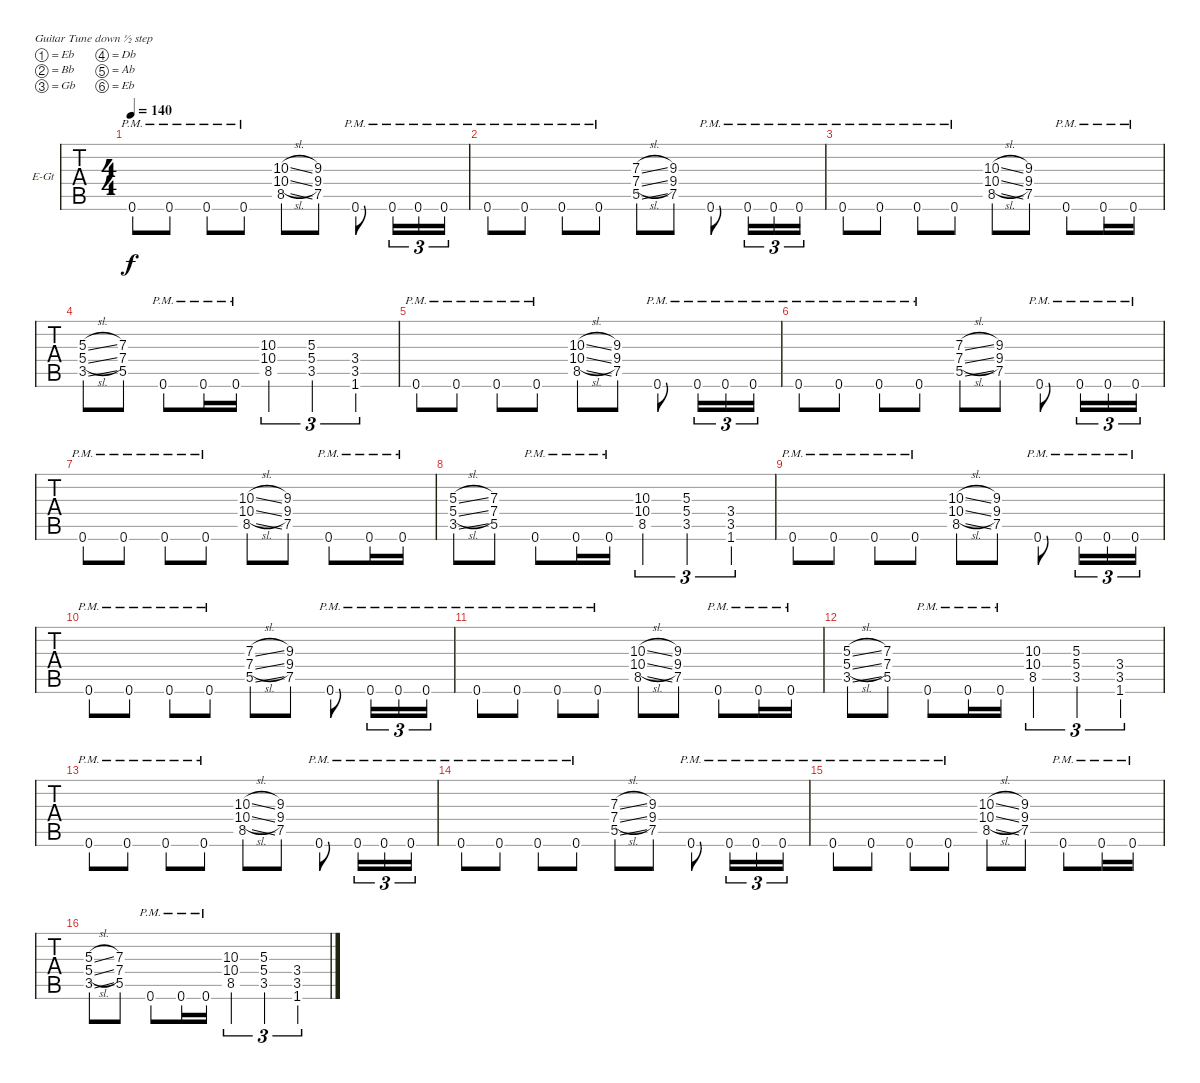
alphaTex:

\bracketExtendMode groupsimilarinstruments
\firstSystemTrackNameOrientation horizontal
\otherSystemsTrackNameOrientation horizontal
\track ("Guitare rythm" "E-Gt") {instrument overdrivenguitar}
\staff {tabs}
\tuning (Eb4 Bb3 Gb3 Db3 Ab2 Eb2)
\ts (4 4)
\tempo 140
\clef g2
\ks c
0.6{pm}.8{dy f} 0.6{pm}.8 0.6{pm}.8 0.6{pm}.8 (10.3{sl} 10.4{sl} 8.5{sl}).8 (9.3 9.4 7.5).8 0.6{pm}.8 0.6{pm}.16{tu (3 2)} 0.6{pm}.16{tu (3 2)} 0.6{pm}.16{tu (3 2)} |
0.6{pm}.8 0.6{pm}.8 0.6{pm}.8 0.6{pm}.8 (7.3{sl} 7.4{sl} 5.5{sl}).8 (9.3 9.4 7.5).8 0.6{pm}.8 0.6{pm}.16{tu (3 2)} 0.6{pm}.16{tu (3 2)} 0.6{pm}.16{tu (3 2)} |
0.6{pm}.8 0.6{pm}.8 0.6{pm}.8 0.6{pm}.8 (10.3{sl} 10.4{sl} 8.5{sl}).8 (9.3 9.4 7.5).8 0.6{pm}.8 0.6{pm}.16 0.6{pm}.16 |
(5.3{sl} 5.4{sl} 3.5{sl}).8 (7.3 7.4 5.5).8 0.6{pm}.8 0.6{pm}.16 0.6{pm}.16 (10.3 10.4 8.5).4{tu (3 2)} (5.3 5.4 3.5).4{tu (3 2)} (3.4 3.5 1.6).4{tu (3 2)} |
0.6{pm}.8 0.6{pm}.8 0.6{pm}.8 0.6{pm}.8 (10.3{sl} 10.4{sl} 8.5{sl}).8 (9.3 9.4 7.5).8 0.6{pm}.8 0.6{pm}.16{tu (3 2)} 0.6{pm}.16{tu (3 2)} 0.6{pm}.16{tu (3 2)} |
0.6{pm}.8 0.6{pm}.8 0.6{pm}.8 0.6{pm}.8 (7.3{sl} 7.4{sl} 5.5{sl}).8 (9.3 9.4 7.5).8 0.6{pm}.8 0.6{pm}.16{tu (3 2)} 0.6{pm}.16{tu (3 2)} 0.6{pm}.16{tu (3 2)} |
0.6{pm}.8 0.6{pm}.8 0.6{pm}.8 0.6{pm}.8 (10.3{sl} 10.4{sl} 8.5{sl}).8 (9.3 9.4 7.5).8 0.6{pm}.8 0.6{pm}.16 0.6{pm}.16 |
(5.3{sl} 5.4{sl} 3.5{sl}).8 (7.3 7.4 5.5).8 0.6{pm}.8 0.6{pm}.16 0.6{pm}.16 (10.3 10.4 8.5).4{tu (3 2)} (5.3 5.4 3.5).4{tu (3 2)} (3.4 3.5 1.6).4{tu (3 2)} |
0.6{pm}.8 0.6{pm}.8 0.6{pm}.8 0.6{pm}.8 (10.3{sl} 10.4{sl} 8.5{sl}).8 (9.3 9.4 7.5).8 0.6{pm}.8 0.6{pm}.16{tu (3 2)} 0.6{pm}.16{tu (3 2)} 0.6{pm}.16{tu (3 2)} |
0.6{pm}.8 0.6{pm}.8 0.6{pm}.8 0.6{pm}.8 (7.3{sl} 7.4{sl} 5.5{sl}).8 (9.3 9.4 7.5).8 0.6{pm}.8 0.6{pm}.16{tu (3 2)} 0.6{pm}.16{tu (3 2)} 0.6{pm}.16{tu (3 2)} |
0.6{pm}.8 0.6{pm}.8 0.6{pm}.8 0.6{pm}.8 (10.3{sl} 10.4{sl} 8.5{sl}).8 (9.3 9.4 7.5).8 0.6{pm}.8 0.6{pm}.16 0.6{pm}.16 |
(5.3{sl} 5.4{sl} 3.5{sl}).8 (7.3 7.4 5.5).8 0.6{pm}.8 0.6{pm}.16 0.6{pm}.16 (10.3 10.4 8.5).4{tu (3 2)} (5.3 5.4 3.5).4{tu (3 2)} (3.4 3.5 1.6).4{tu (3 2)} |
0.6{pm}.8 0.6{pm}.8 0.6{pm}.8 0.6{pm}.8 (10.3{sl} 10.4{sl} 8.5{sl}).8 (9.3 9.4 7.5).8 0.6{pm}.8 0.6{pm}.16{tu (3 2)} 0.6{pm}.16{tu (3 2)} 0.6{pm}.16{tu (3 2)} |
0.6{pm}.8 0.6{pm}.8 0.6{pm}.8 0.6{pm}.8 (7.3{sl} 7.4{sl} 5.5{sl}).8 (9.3 9.4 7.5).8 0.6{pm}.8 0.6{pm}.16{tu (3 2)} 0.6{pm}.16{tu (3 2)} 0.6{pm}.16{tu (3 2)} |
0.6{pm}.8 0.6{pm}.8 0.6{pm}.8 0.6{pm}.8 (10.3{sl} 10.4{sl} 8.5{sl}).8 (9.3 9.4 7.5).8 0.6{pm}.8 0.6{pm}.16 0.6{pm}.16 |
(5.3{sl} 5.4{sl} 3.5{sl}).8 (7.3 7.4 5.5).8 0.6{pm}.8 0.6{pm}.16 0.6{pm}.16 (10.3 10.4 8.5).4{tu (3 2)} (5.3 5.4 3.5).4{tu (3 2)} (3.4 3.5 1.6).4{tu (3 2)}
